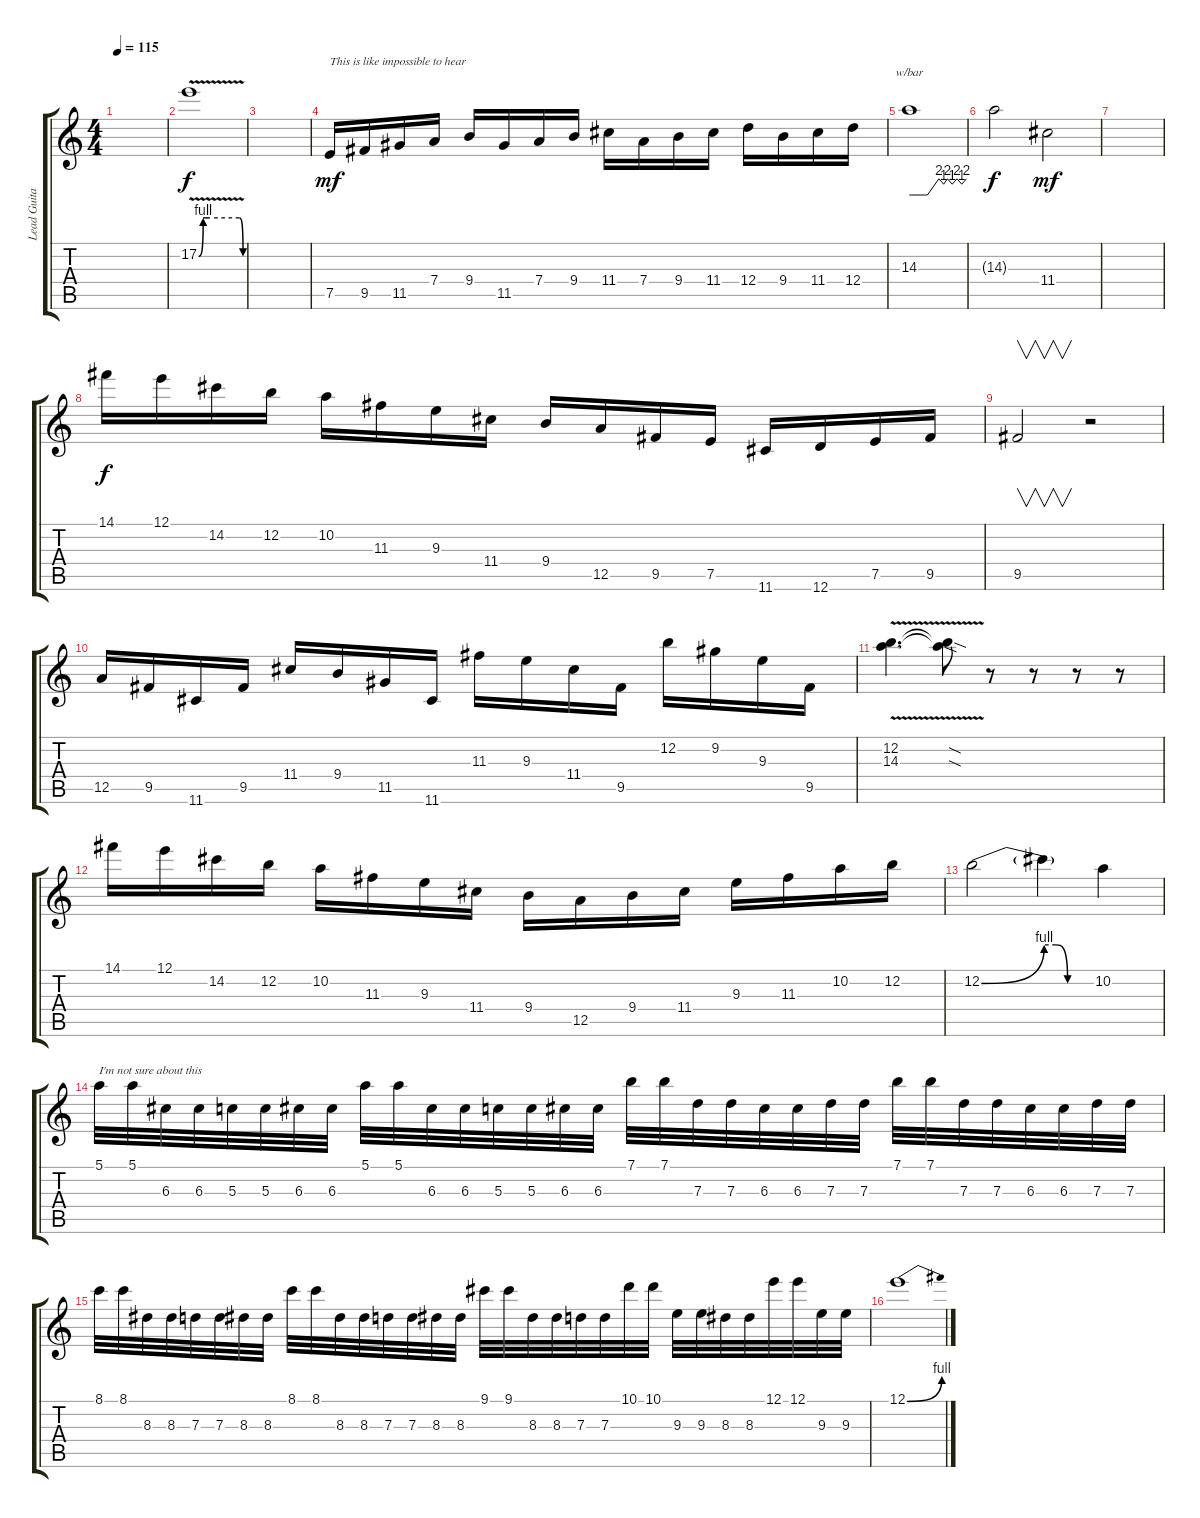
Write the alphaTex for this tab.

\track ("Lead Guitar 1" "Lead Guita") {instrument distortionguitar}
\staff {score tabs}
\tuning (E4 B3 G3 D3 A2 D2) {hide}
\ts (4 4)
\tempo 115
\clef g2
\ks c
|
17.2{be (custom 0 0 6 4 15 4 55 4 60 0) v}.1 |
|
7.5.16{txt "This is like impossible to hear" dy mf} 9.5.16 11.5.16 7.4.16 9.4.16 11.5.16 7.4.16 9.4.16 11.4.16 7.4.16 9.4.16 11.4.16 12.4.16 9.4.16 11.4.16 12.4.16 |
14.3.1{tbe (custom default 0 0 2 0 5 0 7 0 10 0 12 0 15 0 17 0 19 0 31 8 36 4 40 8 45 4 50 8 55 4 60 8)} |
14.3{t}.2{dy f} 11.4.2{dy mf} |
|
14.1.16{dy f} 12.1.16 14.2.16 12.2.16 10.2.16 11.3.16 9.3.16 11.4.16 9.4.16 12.5.16 9.5.16 7.5.16 11.6.16 12.6.16 7.5.16 9.5.16 |
9.5.2{v} r.2 |
12.5.16 9.5.16 11.6.16 9.5.16 11.4.16 9.4.16 11.5.16 11.6.16 11.3.16 9.3.16 11.4.16 9.5.16 12.2.16 9.2.16 9.3.16 9.5.16 |
(12.2{v} 14.3{v}).4{d} (12.2{sod t} 14.3{sod t}).8 r.8 r.8 r.8 r.8 |
14.1.16 12.1.16 14.2.16 12.2.16 10.2.16 11.3.16 9.3.16 11.4.16 9.4.16 12.5.16 9.4.16 11.4.16 9.3.16 11.3.16 10.2.16 12.2.16 |
12.2{be (bend 0 0 60 4)}.2 12.2{be (custom 0 4 15 4 30 0 60 0) t}.4 10.2.4 |
5.1.32{txt "I'm not sure about this"} 5.1.32 6.3.32 6.3.32 5.3.32 5.3.32 6.3.32 6.3.32 5.1.32 5.1.32 6.3.32 6.3.32 5.3.32 5.3.32 6.3.32 6.3.32 7.1.32 7.1.32 7.3.32 7.3.32 6.3.32 6.3.32 7.3.32 7.3.32 7.1.32 7.1.32 7.3.32 7.3.32 6.3.32 6.3.32 7.3.32 7.3.32 |
8.1.32 8.1.32 8.3.32 8.3.32 7.3.32 7.3.32 8.3.32 8.3.32 8.1.32 8.1.32 8.3.32 8.3.32 7.3.32 7.3.32 8.3.32 8.3.32 9.1.32 9.1.32 8.3.32 8.3.32 7.3.32 7.3.32 10.1.32 10.1.32 9.3.32 9.3.32 8.3.32 8.3.32 12.1.32 12.1.32 9.3.32 9.3.32 |
12.1{be (bend 0 0 60 4)}.1{balance 16}
